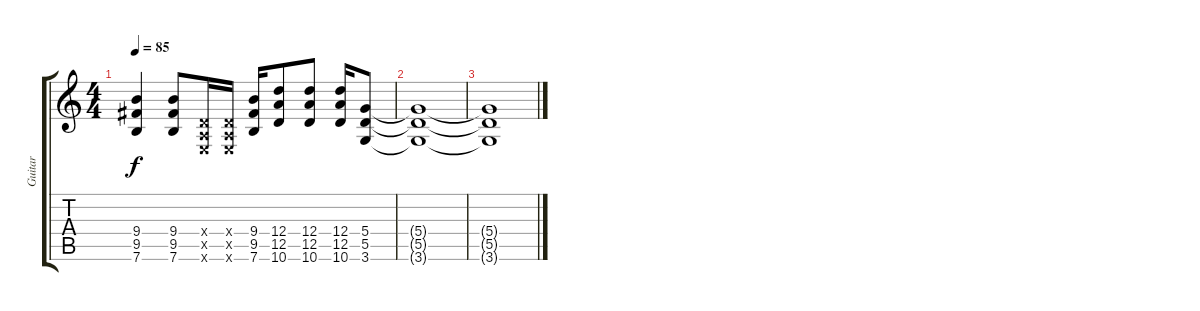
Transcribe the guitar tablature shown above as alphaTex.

\track ("Guitar" "Guitar") {instrument electricguitarjazz}
\staff {score tabs}
\tuning (E4 B3 G3 D3 A2 E2) {hide}
\ts (4 4)
\tempo 85
\clef g2
\ks c
(9.4{t} 9.5{t} 7.6{t}).4{dy f} (9.4 9.5 7.6).8 (0.4{x} 0.5{x} 0.6{x}).16 (0.4{x} 0.5{x} 0.6{x}).16 (9.4 9.5 7.6).16 (12.4 12.5 10.6).8 (12.4 12.5 10.6).8 (12.4 12.5 10.6).16 (5.4 5.5 3.6).8 |
(5.4{t} 5.5{t} 3.6{t}).1 |
(5.4{t} 5.5{t} 3.6{t}).1
